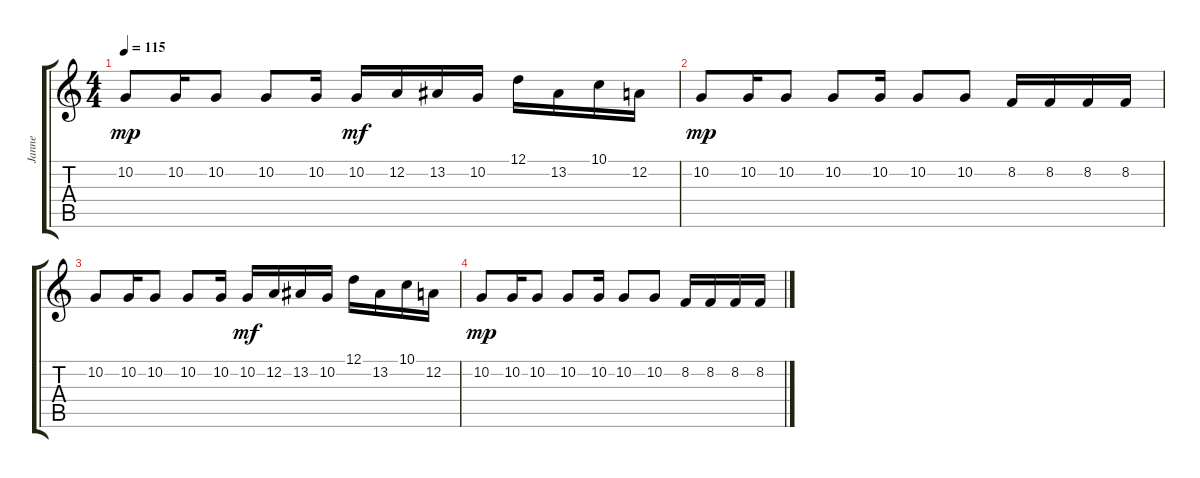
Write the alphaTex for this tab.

\track ("Janne" "Janne") {instrument pad1newage}
\staff {score tabs}
\tuning (D4 A3 F3 C3 G2 D2) {hide}
\ts (4 4)
\tempo 115
\clef g2
\ks c
10.2.8{dy mp} 10.2.16 10.2.8 10.2.8 10.2.16 10.2.16{dy mf} 12.2.16 13.2.16 10.2.16 12.1.16 13.2.16 10.1.16 12.2.16 |
10.2.8{dy mp} 10.2.16 10.2.8 10.2.8 10.2.16 10.2.8 10.2.8 8.2.16 8.2.16 8.2.16 8.2.16 |
10.2.8 10.2.16 10.2.8 10.2.8 10.2.16 10.2.16{dy mf} 12.2.16 13.2.16 10.2.16 12.1.16 13.2.16 10.1.16 12.2.16 |
10.2.8{dy mp} 10.2.16 10.2.8 10.2.8 10.2.16 10.2.8 10.2.8 8.2.16 8.2.16 8.2.16 8.2.16
